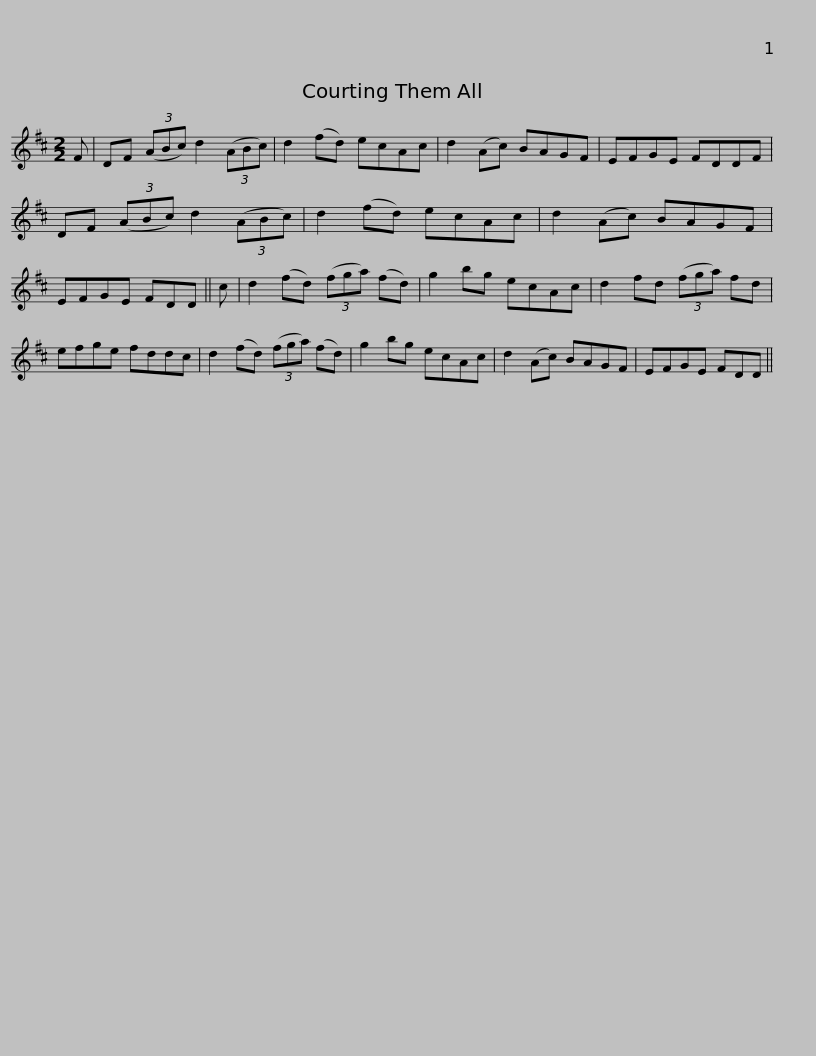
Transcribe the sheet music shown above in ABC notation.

X:1
L:1/8
M:2/2
I:linebreak $
K:D
V:1 treble
V:1
 F | DF (3(ABc) d2 (3(ABc) | d2 (fd) ecAc | d2 (Ac) BAGF | EFGE FDDF | %5
 DF (3(ABc) d2 (3(ABc) |$ d2 (fd) ecAc | d2 (Ac) BAGF | EFGE FDD || c | %10
 d2 (fd) (3(fga) (fd) | g2 bg ecAc |$ d2 fd (3(fga) fd | efge fddc | d2 (fd) (3(fga) (fd) | %15
 g2 bg ecAc | d2 (Ac) BAGF | EFGE FDD || %18
